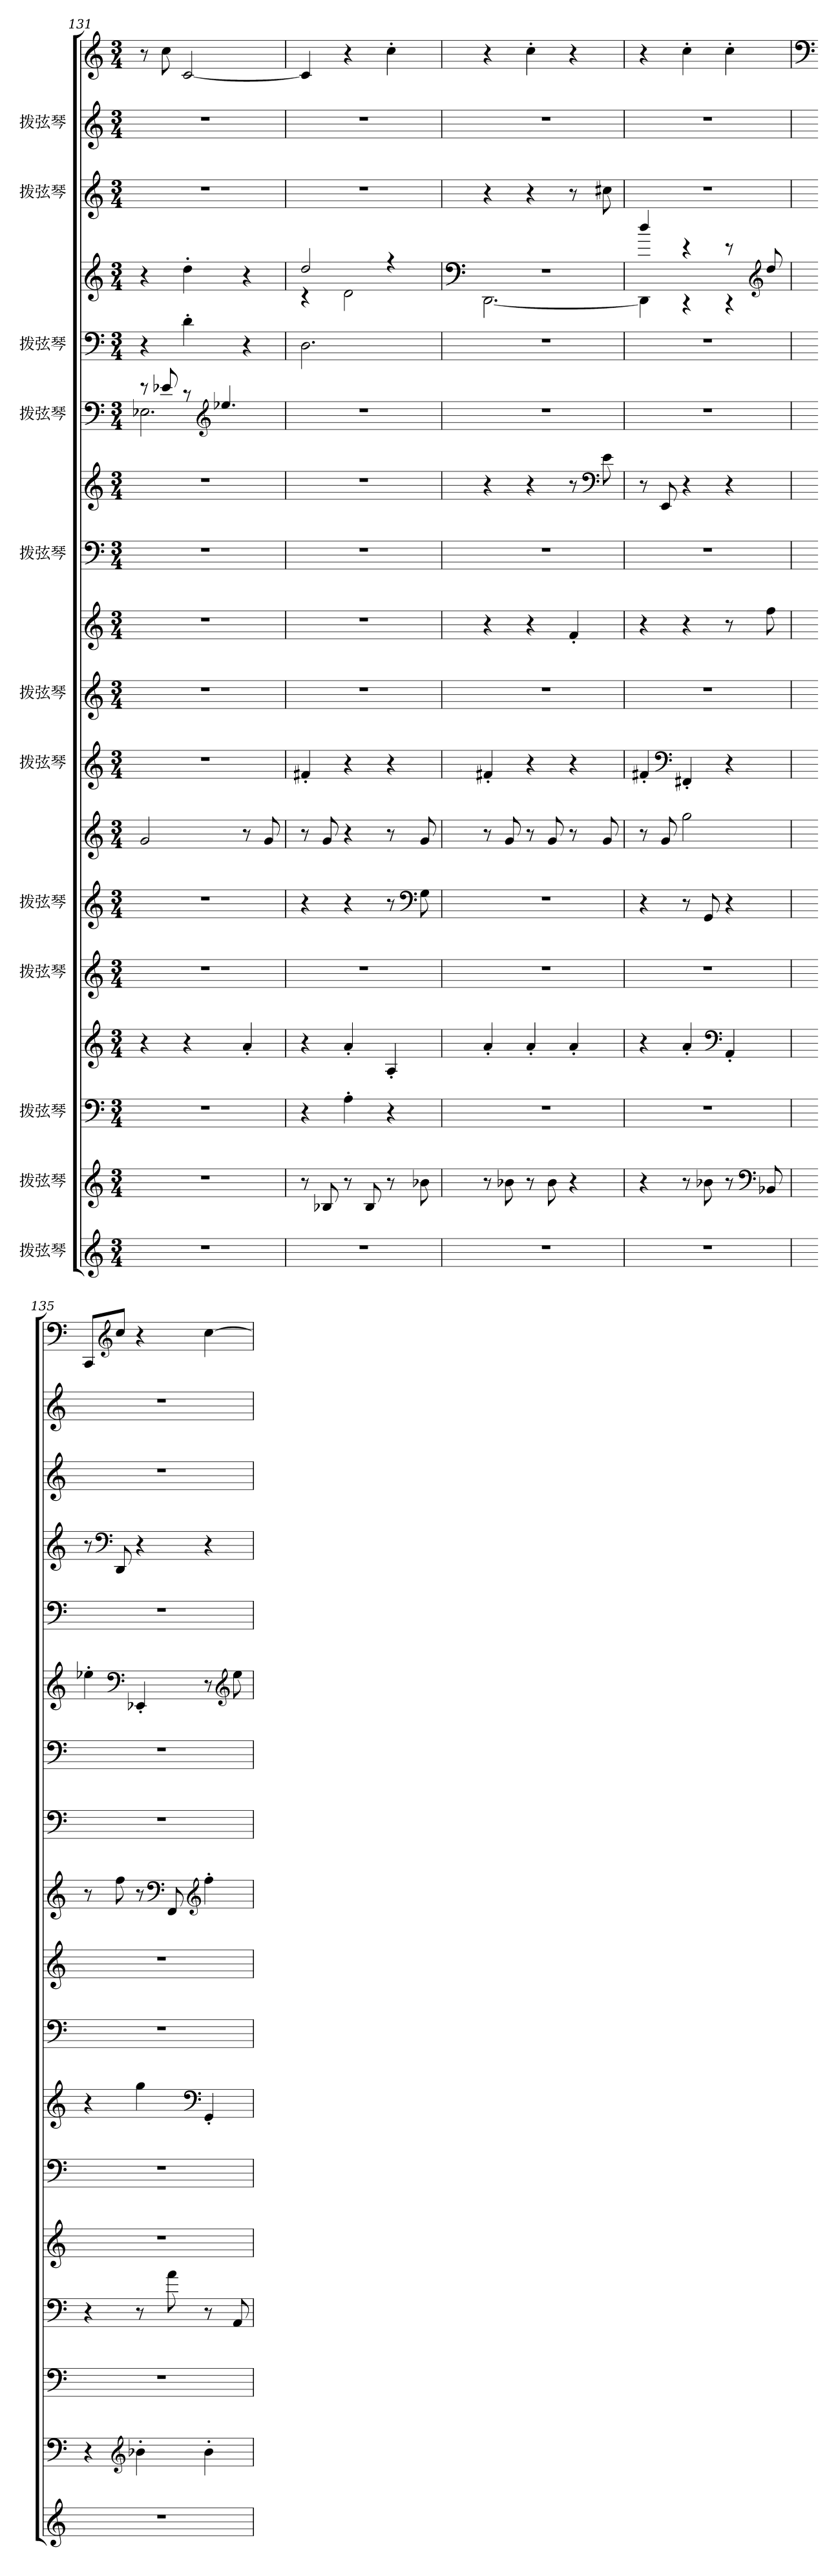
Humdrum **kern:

**kern	**kern	**kern	**kern	**kern	**kern	**kern	**kern	**kern	**kern	**kern	**kern	**kern	**kern	**kern	**kern	**kern	**kern
*part12	*part11	*part10	*part10	*part9	*part8	*part8	*part7	*part6	*part6	*part5	*part5	*part4	*part3	*part3	*part2	*part1	*part1
*staff18	*staff17	*staff16	*staff15	*staff14	*staff13	*staff12	*staff11	*staff10	*staff9	*staff8	*staff7	*staff6	*staff5	*staff4	*staff3	*staff2	*staff1
*I"拨弦琴	*I"拨弦琴	*I"拨弦琴	*	*I"拨弦琴	*I"拨弦琴	*	*I"拨弦琴	*I"拨弦琴	*	*I"拨弦琴	*	*I"拨弦琴	*I"拨弦琴	*	*I"拨弦琴	*I"拨弦琴	*
!!LO:PB:g=z
*clefG2	*clefG2	*clefF4	*clefG2	*clefG2	*clefG2	*clefG2	*clefG2	*clefG2	*clefG2	*clefF4	*clefG2	*clefF4	*clefF4	*clefG2	*clefG2	*clefG2	*clefG2
*k[]	*k[]	*k[]	*k[]	*k[]	*k[]	*k[]	*k[]	*k[]	*k[]	*k[]	*k[]	*k[]	*k[]	*k[]	*k[]	*k[]	*k[]
*M3/4	*M3/4	*M3/4	*M3/4	*M3/4	*M3/4	*M3/4	*M3/4	*M3/4	*M3/4	*M3/4	*M3/4	*M3/4	*M3/4	*M3/4	*M3/4	*M3/4	*M3/4
=131	=131	=131	=131	=131	=131	=131	=131	=131	=131	=131	=131	=131	=131	=131	=131	=131	=131
*	*	*	*	*	*	*	*	*	*	*	*	*^	*	*	*	*	*
2.r	2.r	2.r	4r	2.r	2.r	2g/	2.r	2.r	2.r	2.r	2.r	8r	2.E-X\	4r	4r	2.r	2.r	8r
.	.	.	.	.	.	.	.	.	.	.	.	8e-X/	.	.	.	.	.	8cc\
.	.	.	4r	.	.	.	.	.	.	.	.	8r	.	4d'\	4dd'\	.	.	[2c/
*	*	*	*	*	*	*	*	*	*	*	*	*clefG2	*	*	*	*	*	*
.	.	.	.	.	.	.	.	.	.	.	.	4.ee-X/	.	.	.	.	.	.
.	.	.	4a'/	.	.	8r	.	.	.	.	.	.	.	4r	4r	.	.	.
.	.	.	.	.	.	8g/	.	.	.	.	.	.	.	.	.	.	.	.
*	*	*	*	*	*	*	*	*	*	*	*	*v	*v	*	*	*	*	*
=132	=132	=132	=132	=132	=132	=132	=132	=132	=132	=132	=132	=132	=132	=132	=132	=132	=132
*	*	*	*	*	*	*	*	*	*	*	*	*	*	*^	*	*	*
2.r	8r	4r	4r	2.r	4r	8r	4f#X'/	2.r	2.r	2.r	2.r	2.r	2.D\	2dd/	4r	2.r	2.r	4c/]
.	8B-X/	.	.	.	.	8g/	.	.	.	.	.	.	.	.	.	.	.	.
.	8r	4A'\	4a'/	.	4r	4r	4r	.	.	.	.	.	.	.	2d\	.	.	4r
.	8B-/	.	.	.	.	.	.	.	.	.	.	.	.	.	.	.	.	.
.	8r	4r	4A'/	.	8r	8r	4r	.	.	.	.	.	.	4r	.	.	.	4cc'\
*	*	*	*	*	*clefF4	*	*	*	*	*	*	*	*	*	*	*	*	*
.	8b-X\	.	.	.	8G\	8g/	.	.	.	.	.	.	.	.	.	.	.	.
=133	=133	=133	=133	=133	=133	=133	=133	=133	=133	=133	=133	=133	=133	=133	=133	=133	=133	=133
*	*	*	*	*	*	*	*	*	*	*	*	*	*	*clefF4	*	*	*	*
2.r	8r	2.r	4a'/	2.r	2.r	8r	4f#X'/	2.r	4r	2.r	4r	2.r	2.r	2.r	[2.DD\	4r	2.r	4r
.	8b-X\	.	.	.	.	8g/	.	.	.	.	.	.	.	.	.	.	.	.
.	8r	.	4a'/	.	.	8r	4r	.	4r	.	4r	.	.	.	.	4r	.	4cc'\
.	8b-\	.	.	.	.	8g/	.	.	.	.	.	.	.	.	.	.	.	.
.	4r	.	4a'/	.	.	8r	4r	.	4f'/	.	8r	.	.	.	.	8r	.	4r
*	*	*	*	*	*	*	*	*	*	*	*clefF4	*	*	*	*	*	*	*
.	.	.	.	.	.	8g/	.	.	.	.	8e\	.	.	.	.	8cc#X\	.	.
!!LO:PB:g=z
=134	=134	=134	=134	=134	=134	=134	=134	=134	=134	=134	=134	=134	=134	=134	=134	=134	=134	=134
2.r	4r	2.r	4r	2.r	4r	8r	4f#X'/	2.r	4r	2.r	8r	2.r	2.r	4dd/	4DD\]	2.r	2.r	4r
.	.	.	.	.	.	8g/	.	.	.	.	8EE/	.	.	.	.	.	.	.
*	*	*	*	*	*	*	*clefF4	*	*	*	*	*	*	*	*	*	*	*
.	8r	.	4a'/	.	8r	2gg\	4FF#X'/	.	4r	.	4r	.	.	4r	4r	.	.	4cc'\
.	8b-X\	.	.	.	8GG/	.	.	.	.	.	.	.	.	.	.	.	.	.
*	*	*	*clefF4	*	*	*	*	*	*	*	*	*	*	*	*	*	*	*
.	8r	.	4AA'/	.	4r	.	4r	.	8r	.	4r	.	.	8r	4r	.	.	4cc'\
*	*clefF4	*	*	*	*	*	*	*	*	*	*	*	*	*clefG2	*	*	*	*
.	8BB-X/	.	.	.	.	.	.	.	8ff\	.	.	.	.	8dd/	.	.	.	.
*	*	*	*	*	*	*	*	*	*	*	*	*	*	*v	*v	*	*	*
=135	=135	=135	=135	=135	=135	=135	=135	=135	=135	=135	=135	=135	=135	=135	=135	=135	=135
*	*	*	*	*	*	*	*	*	*	*	*	*	*	*	*	*	*clefF4
2.r	4r	2.r	4r	2.r	2.r	4r	2.r	2.r	8r	2.r	2.r	4ee-X'\	2.r	8r	2.r	2.r	8CC/L
*	*	*	*	*	*	*	*	*	*	*	*	*	*	*clefF4	*	*	*clefG2
.	.	.	.	.	.	.	.	.	8ff\	.	.	.	.	8DD/	.	.	8cc/J
*	*clefG2	*	*	*	*	*	*	*	*	*	*	*clefF4	*	*	*	*	*
.	4b-X'\	.	8r	.	.	4gg\	.	.	8r	.	.	4EE-X'/	.	4r	.	.	4r
*	*	*	*	*	*	*	*	*	*clefF4	*	*	*	*	*	*	*	*
.	.	.	8a\	.	.	.	.	.	8FF/	.	.	.	.	.	.	.	.
*	*	*	*	*	*	*clefF4	*	*	*clefG2	*	*	*	*	*	*	*	*
.	4b-'\	.	8r	.	.	4GG'/	.	.	4ff'\	.	.	8r	.	4r	.	.	[4cc\
*	*	*	*	*	*	*	*	*	*	*	*	*clefG2	*	*	*	*	*
.	.	.	8AA/	.	.	.	.	.	.	.	.	8ee-\	.	.	.	.	.
=	=	=	=	=	=	=	=	=	=	=	=	=	=	=	=	=	=
*-	*-	*-	*-	*-	*-	*-	*-	*-	*-	*-	*-	*-	*-	*-	*-	*-	*-
